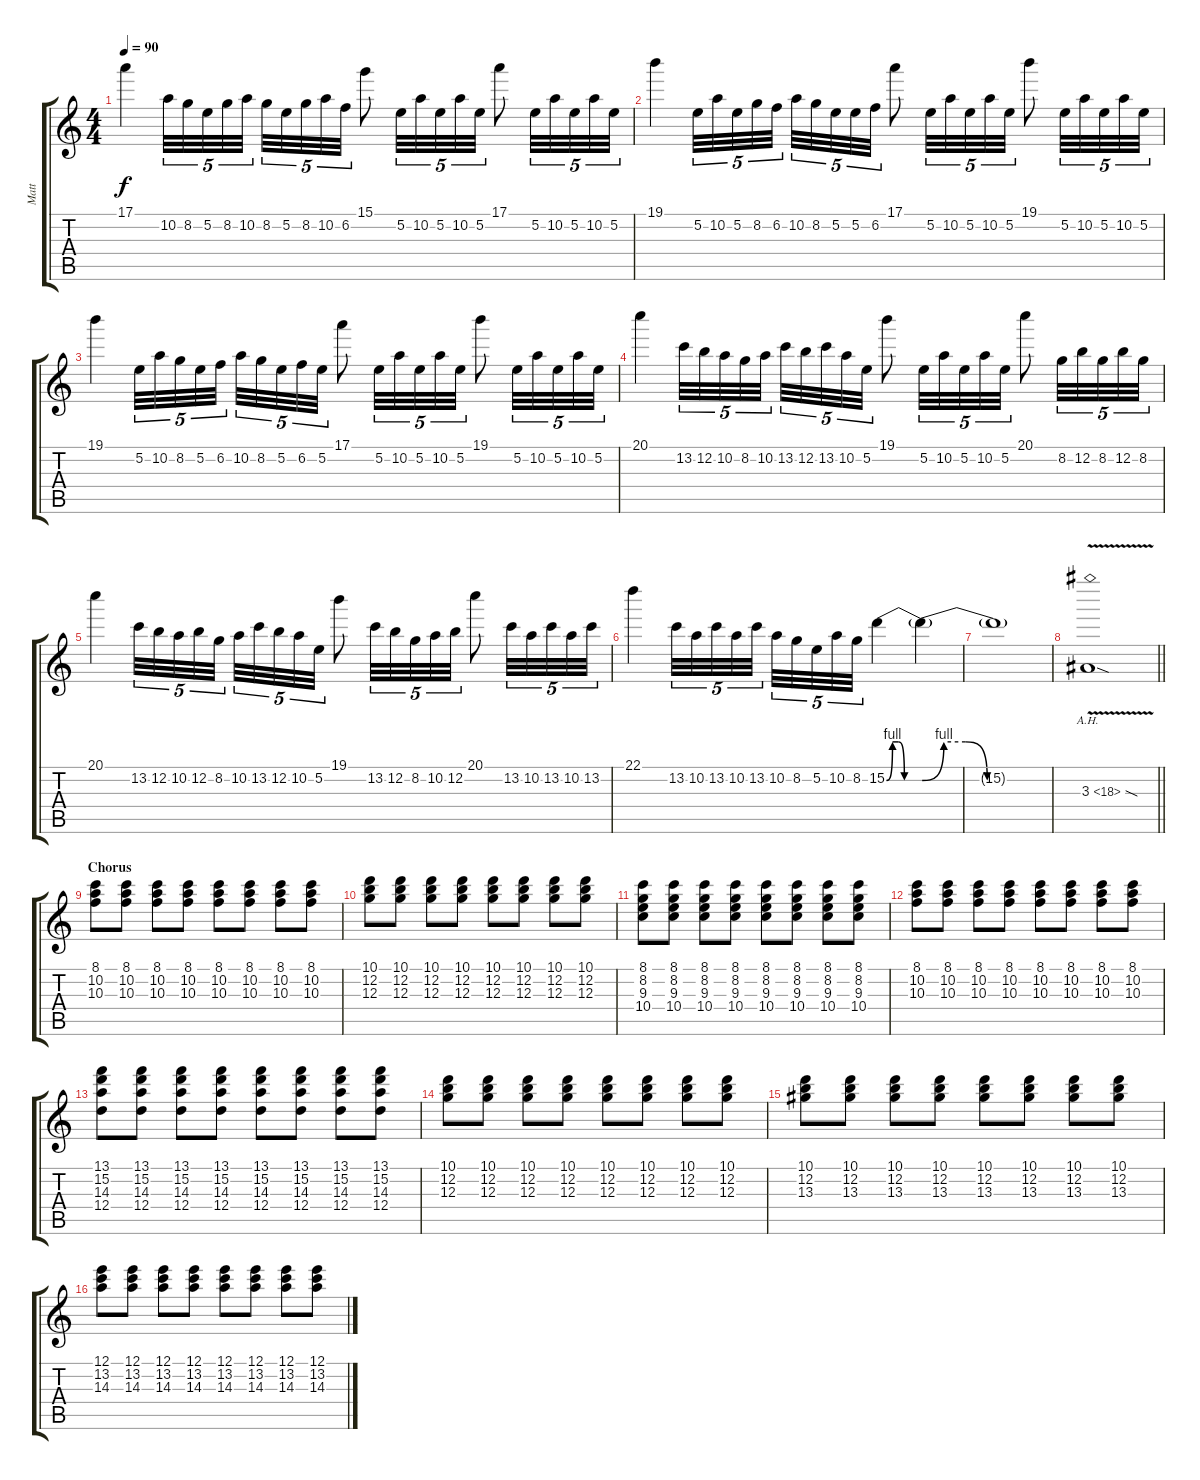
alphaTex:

\track ("Matt" "Matt") {instrument distortionguitar}
\staff {score tabs}
\tuning (E4 B3 G3 D3 A2 E2) {hide}
\ts (4 4)
\tempo 90
\clef g2
\ks c
17.1.4{dy f} 10.2.32{tu (5 4)} 8.2.32{tu (5 4)} 5.2.32{tu (5 4)} 8.2.32{tu (5 4)} 10.2.32{tu (5 4) beam splitsecondary} 8.2.32{tu (5 4)} 5.2.32{tu (5 4)} 8.2.32{tu (5 4)} 10.2.32{tu (5 4)} 6.2.32{tu (5 4)} 15.1.8 5.2.32{tu (5 4)} 10.2.32{tu (5 4)} 5.2.32{tu (5 4)} 10.2.32{tu (5 4)} 5.2.32{tu (5 4)} 17.1.8 5.2.32{tu (5 4)} 10.2.32{tu (5 4)} 5.2.32{tu (5 4)} 10.2.32{tu (5 4)} 5.2.32{tu (5 4)} |
19.1.4 5.2.32{tu (5 4)} 10.2.32{tu (5 4)} 5.2.32{tu (5 4)} 8.2.32{tu (5 4)} 6.2.32{tu (5 4) beam splitsecondary} 10.2.32{tu (5 4)} 8.2.32{tu (5 4)} 5.2.32{tu (5 4)} 5.2.32{tu (5 4)} 6.2.32{tu (5 4)} 17.1.8 5.2.32{tu (5 4)} 10.2.32{tu (5 4)} 5.2.32{tu (5 4)} 10.2.32{tu (5 4)} 5.2.32{tu (5 4)} 19.1.8 5.2.32{tu (5 4)} 10.2.32{tu (5 4)} 5.2.32{tu (5 4)} 10.2.32{tu (5 4)} 5.2.32{tu (5 4)} |
19.1.4 5.2.32{tu (5 4)} 10.2.32{tu (5 4)} 8.2.32{tu (5 4)} 5.2.32{tu (5 4)} 6.2.32{tu (5 4) beam splitsecondary} 10.2.32{tu (5 4)} 8.2.32{tu (5 4)} 5.2.32{tu (5 4)} 6.2.32{tu (5 4)} 5.2.32{tu (5 4)} 17.1.8 5.2.32{tu (5 4)} 10.2.32{tu (5 4)} 5.2.32{tu (5 4)} 10.2.32{tu (5 4)} 5.2.32{tu (5 4)} 19.1.8 5.2.32{tu (5 4)} 10.2.32{tu (5 4)} 5.2.32{tu (5 4)} 10.2.32{tu (5 4)} 5.2.32{tu (5 4)} |
20.1.4 13.2.32{tu (5 4)} 12.2.32{tu (5 4)} 10.2.32{tu (5 4)} 8.2.32{tu (5 4)} 10.2.32{tu (5 4) beam splitsecondary} 13.2.32{tu (5 4)} 12.2.32{tu (5 4)} 13.2.32{tu (5 4)} 10.2.32{tu (5 4)} 5.2.32{tu (5 4)} 19.1.8 5.2.32{tu (5 4)} 10.2.32{tu (5 4)} 5.2.32{tu (5 4)} 10.2.32{tu (5 4)} 5.2.32{tu (5 4)} 20.1.8 8.2.32{tu (5 4)} 12.2.32{tu (5 4)} 8.2.32{tu (5 4)} 12.2.32{tu (5 4)} 8.2.32{tu (5 4)} |
20.1.4 13.2.32{tu (5 4)} 12.2.32{tu (5 4)} 10.2.32{tu (5 4)} 12.2.32{tu (5 4)} 8.2.32{tu (5 4) beam splitsecondary} 10.2.32{tu (5 4)} 13.2.32{tu (5 4)} 12.2.32{tu (5 4)} 10.2.32{tu (5 4)} 5.2.32{tu (5 4)} 19.1.8 13.2.32{tu (5 4)} 12.2.32{tu (5 4)} 8.2.32{tu (5 4)} 10.2.32{tu (5 4)} 12.2.32{tu (5 4)} 20.1.8 13.2.32{tu (5 4)} 10.2.32{tu (5 4)} 13.2.32{tu (5 4)} 10.2.32{tu (5 4)} 13.2.32{tu (5 4)} |
22.1.4 13.2.32{tu (5 4)} 10.2.32{tu (5 4)} 13.2.32{tu (5 4)} 10.2.32{tu (5 4)} 13.2.32{tu (5 4) beam splitsecondary} 10.2.32{tu (5 4)} 8.2.32{tu (5 4)} 5.2.32{tu (5 4)} 10.2.32{tu (5 4)} 8.2.32{tu (5 4)} 15.2{be (custom 0 0 10 4 20 4 30 0 60 0)}.4 15.2{be (custom 0 0 10 4 20 4 30 0 60 0) t}.4 |
15.2{t}.1 |
\barLineRight lightlight
3.3{ah 15 v sod}.1 |
\section ("" "Chorus")
(8.1 10.2 10.3).8{volume 11 instrument distortionguitar} (8.1 10.2 10.3).8 (8.1 10.2 10.3).8 (8.1 10.2 10.3).8 (8.1 10.2 10.3).8 (8.1 10.2 10.3).8 (8.1 10.2 10.3).8 (8.1 10.2 10.3).8 |
(10.1 12.2 12.3).8 (10.1 12.2 12.3).8 (10.1 12.2 12.3).8 (10.1 12.2 12.3).8 (10.1 12.2 12.3).8 (10.1 12.2 12.3).8 (10.1 12.2 12.3).8 (10.1 12.2 12.3).8 |
(8.1 8.2 9.3 10.4).8 (8.1 8.2 9.3 10.4).8 (8.1 8.2 9.3 10.4).8 (8.1 8.2 9.3 10.4).8 (8.1 8.2 9.3 10.4).8 (8.1 8.2 9.3 10.4).8 (8.1 8.2 9.3 10.4).8 (8.1 8.2 9.3 10.4).8 |
(8.1 10.2 10.3).8 (8.1 10.2 10.3).8 (8.1 10.2 10.3).8 (8.1 10.2 10.3).8 (8.1 10.2 10.3).8 (8.1 10.2 10.3).8 (8.1 10.2 10.3).8 (8.1 10.2 10.3).8 |
(13.1 15.2 14.3 12.4).8 (13.1 15.2 14.3 12.4).8 (13.1 15.2 14.3 12.4).8 (13.1 15.2 14.3 12.4).8 (13.1 15.2 14.3 12.4).8 (13.1 15.2 14.3 12.4).8 (13.1 15.2 14.3 12.4).8 (13.1 15.2 14.3 12.4).8 |
(10.1 12.2 12.3).8 (10.1 12.2 12.3).8 (10.1 12.2 12.3).8 (10.1 12.2 12.3).8 (10.1 12.2 12.3).8 (10.1 12.2 12.3).8 (10.1 12.2 12.3).8 (10.1 12.2 12.3).8 |
(10.1 12.2 13.3).8 (10.1 12.2 13.3).8 (10.1 12.2 13.3).8 (10.1 12.2 13.3).8 (10.1 12.2 13.3).8 (10.1 12.2 13.3).8 (10.1 12.2 13.3).8 (10.1 12.2 13.3).8 |
(12.1 13.2 14.3).8 (12.1 13.2 14.3).8 (12.1 13.2 14.3).8 (12.1 13.2 14.3).8 (12.1 13.2 14.3).8 (12.1 13.2 14.3).8 (12.1 13.2 14.3).8 (12.1 13.2 14.3).8
